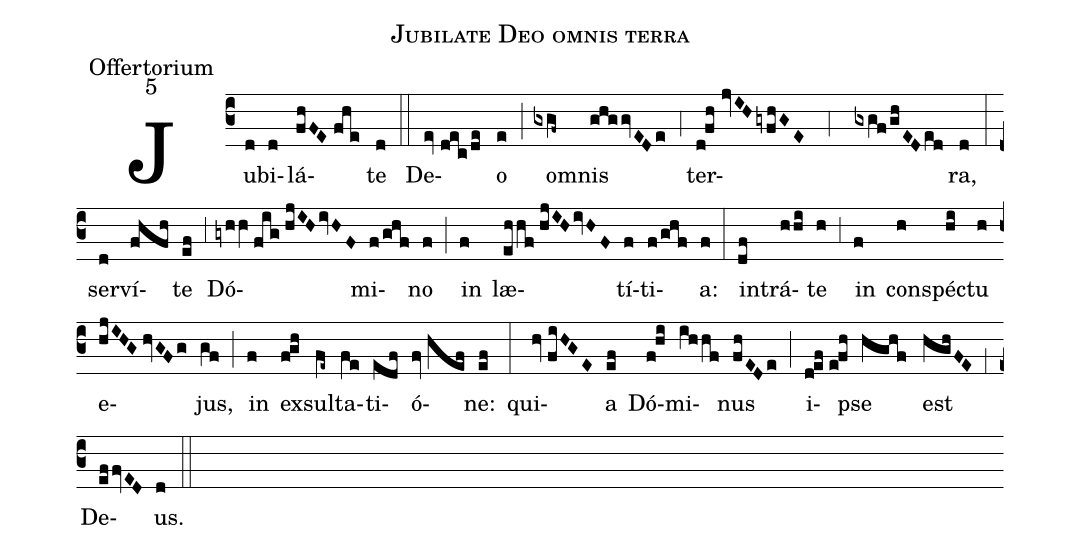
name:Jubilate Deo omnis terra;
office-part:Offertorium;
mode:5;
%%
(c3) Ju(d)bi(d)lá(fhFE//fhe)te(d) (::) De(ev//dec/de)o(e) (;) o(gxgf~)mnis(ghggvEDe) (;4) ter(d!fh//jvIH/gyfhGE;4gxgf/ghED/ed)ra,(d) (:) ser(d)ví(fhfh)te(ef) (;3) Dó(gyhhV//fig//hjIH/ivHF)mi(f/ghf)no(f) (;) in(f) læ(ehhf//hjIH/ivHF)tí(f)ti(f/ghf)a:(f) (:) in(df)trá(hhi)te(h) (;3) in(f) con(h)spé(hi)ctu(h) e(hjIHG//hvGFg)jus,(gf) (;) in(f) ex(f!gh)sul(fe~)ta(fe)ti(edf)ó(fv//hef)ne:(ef) (:) qui(hv//fiHGE)a(ef) Dó(f!hi)mi(ihhf)nus(fhEDe) (;) i(d!ef//e!fh)pse(hghf) est(hghFE) (;1) De(effvED)us.(d) (::)
